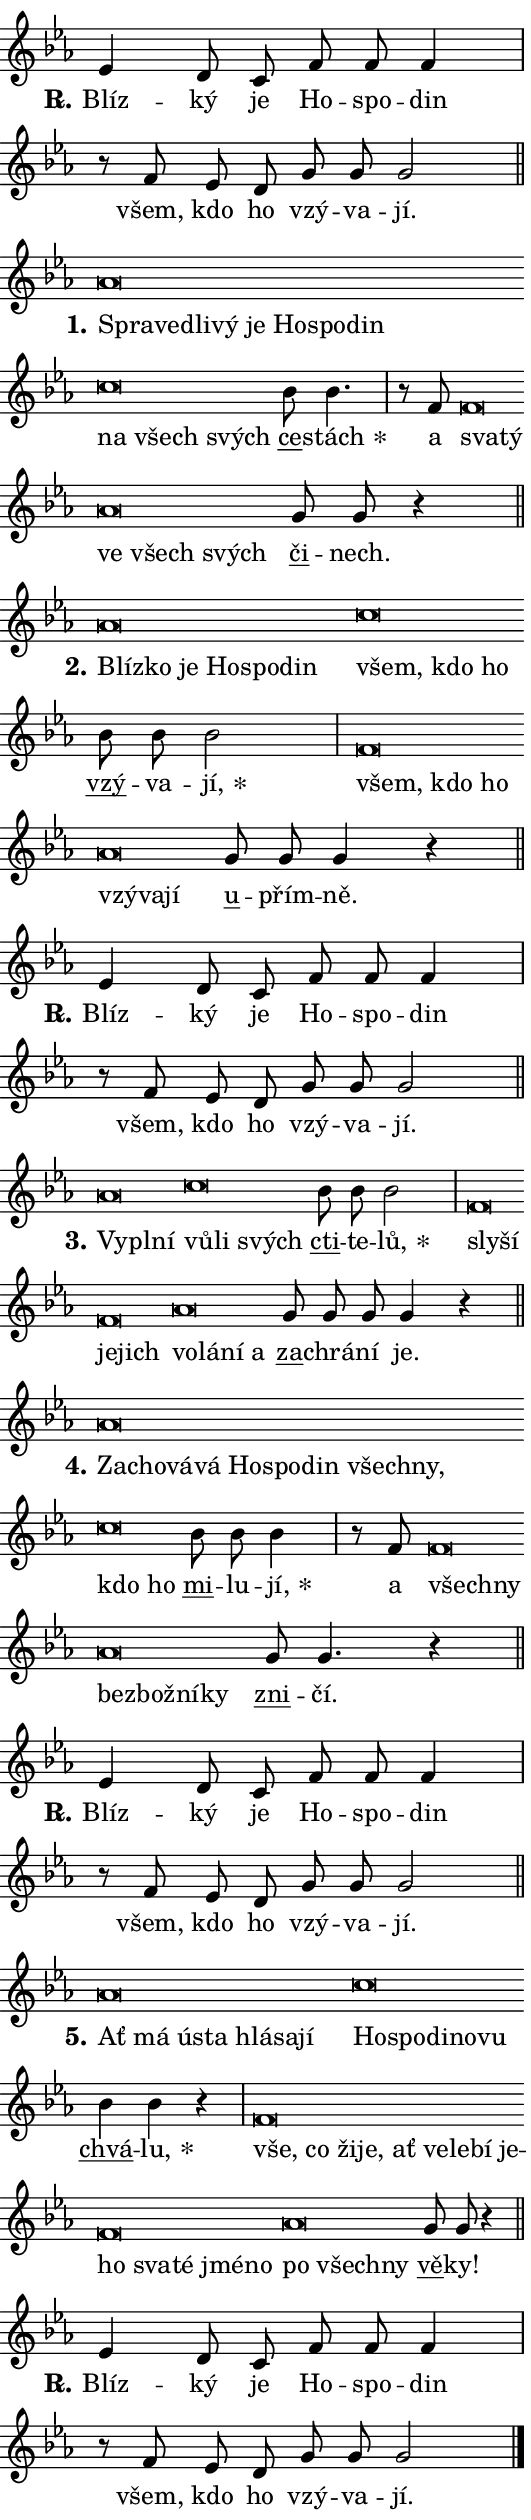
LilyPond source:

\version "2.24.0"
\header { tagline = "" }
\paper {
  indent = 0\cm
  top-margin = 0\cm
  right-margin = 0.13\cm % to fit lyric hyphens
  bottom-margin = 0\cm
  left-margin = 0\cm
  paper-width = 9\cm
  page-breaking = #ly:one-page-breaking
  system-system-spacing.basic-distance = #11
  score-system-spacing.basic-distance = #11
  ragged-last = ##f
}


%% Author: Thomas Morley
%% https://lists.gnu.org/archive/html/lilypond-user/2020-05/msg00002.html
#(define (line-position grob)
"Returns position of @var[grob} in current system:
   @code{'start}, if at first time-step
   @code{'end}, if at last time-step
   @code{'middle} otherwise
"
  (let* ((col (ly:item-get-column grob))
         (ln (ly:grob-object col 'left-neighbor))
         (rn (ly:grob-object col 'right-neighbor))
         (col-to-check-left (if (ly:grob? ln) ln col))
         (col-to-check-right (if (ly:grob? rn) rn col))
         (break-dir-left
           (and
             (ly:grob-property col-to-check-left 'non-musical #f)
             (ly:item-break-dir col-to-check-left)))
         (break-dir-right
           (and
             (ly:grob-property col-to-check-right 'non-musical #f)
             (ly:item-break-dir col-to-check-right))))
        (cond ((eqv? 1 break-dir-left) 'start)
              ((eqv? -1 break-dir-right) 'end)
              (else 'middle))))

#(define (tranparent-at-line-position vctor)
  (lambda (grob)
  "Relying on @code{line-position} select the relevant enry from @var{vctor}.
Used to determine transparency,"
    (case (line-position grob)
      ((end) (not (vector-ref vctor 0)))
      ((middle) (not (vector-ref vctor 1)))
      ((start) (not (vector-ref vctor 2))))))

noteHeadBreakVisibility =
#(define-music-function (break-visibility)(vector?)
"Makes @code{NoteHead}s transparent relying on @var{break-visibility}"
#{
  \override NoteHead.transparent =
    #(tranparent-at-line-position break-visibility)
#})

#(define delete-ledgers-for-transparent-note-heads
  (lambda (grob)
    "Reads whether a @code{NoteHead} is transparent.
If so this @code{NoteHead} is removed from @code{'note-heads} from
@var{grob}, which is supposed to be @code{LedgerLineSpanner}.
As a result ledgers are not printed for this @code{NoteHead}"
    (let* ((nhds-array (ly:grob-object grob 'note-heads))
           (nhds-list
             (if (ly:grob-array? nhds-array)
                 (ly:grob-array->list nhds-array)
                 '()))
           ;; Relies on the transparent-property being done before
           ;; Staff.LedgerLineSpanner.after-line-breaking is executed.
           ;; This is fragile ...
           (to-keep
             (remove
               (lambda (nhd)
                 (ly:grob-property nhd 'transparent #f))
               nhds-list)))
      ;; TODO find a better method to iterate over grob-arrays, similiar
      ;; to filter/remove etc for lists
      ;; For now rebuilt from scratch
      (set! (ly:grob-object grob 'note-heads)  '())
      (for-each
        (lambda (nhd)
          (ly:pointer-group-interface::add-grob grob 'note-heads nhd))
        to-keep))))

squashNotes = {
  \override NoteHead.X-extent = #'(-0.2 . 0.2)
  \override NoteHead.Y-extent = #'(-0.75 . 0)
  \override NoteHead.stencil =
    #(lambda (grob)
       (let ((pos (ly:grob-property grob 'staff-position)))
         (begin
           (if (< pos -7) (display "ERROR: Lower brevis then expected\n") (display ""))
           (if (<= pos -6) ly:text-interface::print ly:note-head::print))))
}
unSquashNotes = {
  \revert NoteHead.X-extent
  \revert NoteHead.Y-extent
  \revert NoteHead.stencil
}

hideNotes = \noteHeadBreakVisibility #begin-of-line-visible
unHideNotes = \noteHeadBreakVisibility #all-visible

% work-around for resetting accidentals
% https://lilypond.org/doc/v2.23/Documentation/notation/displaying-rhythms#unmetered-music
cadenzaMeasure = {
  \cadenzaOff
  \partial 1024 s1024
  \cadenzaOn
}

#(define-markup-command (accent layout props text) (markup?)
  "Underline accented syllable"
  (interpret-markup layout props
    #{\markup \override #'(offset . 4.3) \underline { #text }#}))

responsum = \markup \concat {
  "R" \hspace #-1.05 \path #0.1 #'((moveto 0 0.07) (lineto 0.9 0.8)) \hspace #0.05 "."
}

spaceSize = #0.6828661417322834 % exact space size for TeX Gyre Schola

\layout {
  \context {
    \Staff
    \remove "Time_signature_engraver"
    \override LedgerLineSpanner.after-line-breaking = #delete-ledgers-for-transparent-note-heads
  }
  \context {
    \Lyrics {
      \override LyricSpace.minimum-distance = \spaceSize
      \override LyricText.font-name = #"TeX Gyre Schola"
      \override LyricText.font-size = 1
      \override StanzaNumber.font-name = #"TeX Gyre Schola Bold"
      \override StanzaNumber.font-size = 1
    }
  }
  \context {
    \Score 
    \override NoteHead.text =
      #(lambda (grob) 
        (let ((pos (ly:grob-property grob 'staff-position)))
          #{\markup {
            \combine
              \halign #-0.55 \raise #(if (= pos -6) 0 0.5) \override #'(thickness . 2) \draw-line #'(3.2 . 0)
              \musicglyph "noteheads.sM1"
          }#}))
  }
}

% magnetic-lyrics.ily
%
%   written by
%     Jean Abou Samra <jean@abou-samra.fr>
%     Werner Lemberg <wl@gnu.org>
%
%   adapted by
%     Jiri Hon <jiri.hon@gmail.com>
%
% Version 2022-Apr-15

% https://www.mail-archive.com/lilypond-user@gnu.org/msg149350.html

#(define (Left_hyphen_pointer_engraver context)
   "Collect syllable-hyphen-syllable occurrences in lyrics and store
them in properties.  This engraver only looks to the left.  For
example, if the lyrics input is @code{foo -- bar}, it does the
following.

@itemize @bullet
@item
Set the @code{text} property of the @code{LyricHyphen} grob between
@q{foo} and @q{bar} to @code{foo}.

@item
Set the @code{left-hyphen} property of the @code{LyricText} grob with
text @q{foo} to the @code{LyricHyphen} grob between @q{foo} and
@q{bar}.
@end itemize

Use this auxiliary engraver in combination with the
@code{lyric-@/text::@/apply-@/magnetic-@/offset!} hook."
   (let ((hyphen #f)
         (text #f))
     (make-engraver
      (acknowledgers
       ((lyric-syllable-interface engraver grob source-engraver)
        (set! text grob)))
      (end-acknowledgers
       ((lyric-hyphen-interface engraver grob source-engraver)
        ;(when (not (grob::has-interface grob 'lyric-space-interface))
          (set! hyphen grob)));)
      ((stop-translation-timestep engraver)
       (when (and text hyphen)
         (ly:grob-set-object! text 'left-hyphen hyphen))
       (set! text #f)
       (set! hyphen #f)))))

#(define (lyric-text::apply-magnetic-offset! grob)
   "If the space between two syllables is less than the value in
property @code{LyricText@/.details@/.squash-threshold}, move the right
syllable to the left so that it gets concatenated with the left
syllable.

Use this function as a hook for
@code{LyricText@/.after-@/line-@/breaking} if the
@code{Left_@/hyphen_@/pointer_@/engraver} is active."
   (let ((hyphen (ly:grob-object grob 'left-hyphen #f)))
     (when hyphen
       (let ((left-text (ly:spanner-bound hyphen LEFT)))
         (when (grob::has-interface left-text 'lyric-syllable-interface)
           (let* ((common (ly:grob-common-refpoint grob left-text X))
                  (this-x-ext (ly:grob-extent grob common X))
                  (left-x-ext
                   (begin
                     ;; Trigger magnetism for left-text.
                     (ly:grob-property left-text 'after-line-breaking)
                     (ly:grob-extent left-text common X)))
                  ;; `delta` is the gap width between two syllables.
                  (delta (- (interval-start this-x-ext)
                            (interval-end left-x-ext)))
                  (details (ly:grob-property grob 'details))
                  (threshold (assoc-get 'squash-threshold details 0.2)))
             (when (< delta threshold)
               (let* (;; We have to manipulate the input text so that
                      ;; ligatures crossing syllable boundaries are not
                      ;; disabled.  For languages based on the Latin
                      ;; script this is essentially a beautification.
                      ;; However, for non-Western scripts it can be a
                      ;; necessity.
                      (lt (ly:grob-property left-text 'text))
                      (rt (ly:grob-property grob 'text))
                      (is-space (grob::has-interface hyphen 'lyric-space-interface))
                      (space (if is-space " " ""))
                      (extra-delta (if is-space spaceSize 0))
                      ;; Append new syllable.
                      (ltrt-space (if (and (string? lt) (string? rt))
                                (string-append lt space rt)
                                (make-concat-markup (list lt space rt))))
                      ;; Right-align `ltrt` to the right side.
                      (ltrt-space-markup (grob-interpret-markup
                               grob
                               (make-translate-markup
                                (cons (interval-length this-x-ext) 0)
                                (make-right-align-markup ltrt-space)))))
                 (begin
                   ;; Don't print `left-text`.
                   (ly:grob-set-property! left-text 'stencil #f)
                   ;; Set text and stencil (which holds all collected
                   ;; syllables so far) and shift it to the left.
                   (ly:grob-set-property! grob 'text ltrt-space)
                   (ly:grob-set-property! grob 'stencil ltrt-space-markup)
                   (ly:grob-translate-axis! grob (- (- delta extra-delta)) X))))))))))


#(define (lyric-hyphen::displace-bounds-first grob)
   ;; Make very sure this callback isn't triggered too early.
   (let ((left (ly:spanner-bound grob LEFT))
         (right (ly:spanner-bound grob RIGHT)))
     (ly:grob-property left 'after-line-breaking)
     (ly:grob-property right 'after-line-breaking)
     (ly:lyric-hyphen::print grob)))

squashThreshold = #0.4

\layout {
  \context {
    \Lyrics
    \consists #Left_hyphen_pointer_engraver
    \override LyricText.after-line-breaking =
      #lyric-text::apply-magnetic-offset!
    \override LyricHyphen.stencil = #lyric-hyphen::displace-bounds-first
    \override LyricText.details.squash-threshold = \squashThreshold
    \override LyricHyphen.minimum-distance = 0
    \override LyricHyphen.minimum-length = \squashThreshold
  }
}

squashText = \override LyricText.details.squash-threshold = 9999
unSquashText = \override LyricText.details.squash-threshold = \squashThreshold

leftText = \override LyricText.self-alignment-X = #LEFT
unLeftText = \revert LyricText.self-alignment-X

starOffset = #(lambda (grob) 
                (let ((x_offset (ly:self-alignment-interface::aligned-on-x-parent grob)))
                  (if (= x_offset 0) 0 (+ x_offset 1.2))))

star = #(define-music-function (syllable)(string?)
"Append star separator at the end of a syllable"
#{
  \once \override LyricText.X-offset = #starOffset
  \lyricmode { \markup {
    #syllable
    \override #'((font-name . "TeX Gyre Schola Bold")) \hspace #0.2 \lower #0.65 \larger "*"
  } }
#})

starAccent = #(define-music-function (syllable)(string?)
"Append star separator at the end of a syllable and make accent"
#{
  \once \override LyricText.X-offset = #starOffset
  \lyricmode { \markup {
    \accent #syllable
    \override #'((font-name . "TeX Gyre Schola Bold")) \hspace #0.2 \lower #0.65 \larger "*"
  } }
#})

breath = #(define-music-function (syllable)(string?)
"Append breathing indicator at the end of a syllable"
#{
  \lyricmode { \markup { #syllable "+" } }
#})

optionalBreath = #(define-music-function (syllable)(string?)
"Append optional breathing indicator at the end of a syllable"
#{
  \lyricmode { \markup { #syllable "(+)" } }
#})


\score {
    <<
        \new Voice = "melody" { \cadenzaOn \key es \major \relative { es'4 d8 c f f f4 \cadenzaMeasure \bar "|" r8 f es d \bar "" g g g2 \cadenzaMeasure \bar "||" \break } }
        \new Lyrics \lyricsto "melody" { \lyricmode { \set stanza = \responsum
Blíz -- ký je Ho -- spo -- din všem, kdo ho vzý -- va -- jí. } }
    >>
    \layout {}
}

\score {
    <<
        \new Voice = "melody" { \cadenzaOn \key es \major \relative { \squashNotes as'\breve*1/16 \hideNotes \breve*1/16 \bar "" \breve*1/16 \bar "" \breve*1/16 \bar "" \breve*1/16 \bar "" \breve*1/16 \bar "" \breve*1/16 \breve*1/16 \bar "" \unHideNotes \unSquashNotes \squashNotes c\breve*1/16 \hideNotes \breve*1/16 \breve*1/16 \bar "" \unHideNotes \unSquashNotes \bar "" bes8 bes4. \cadenzaMeasure \bar "|" r8 f8 \squashNotes f\breve*1/16 \hideNotes \breve*1/16 \bar "" \unHideNotes \unSquashNotes \squashNotes as\breve*1/16 \hideNotes \breve*1/16 \breve*1/16 \bar "" \unHideNotes \unSquashNotes \bar "" g8 g r4 \cadenzaMeasure \bar "||" \break } }
        \new Lyrics \lyricsto "melody" { \lyricmode { \set stanza = "1."
\leftText Spra -- \squashText ve -- dli -- vý je Ho -- spo -- din \unSquashText na \squashText všech svých \unLeftText \unSquashText \markup \accent ce -- \star stách a \leftText sva -- \squashText tý \unSquashText ve \squashText všech svých \unLeftText \unSquashText \markup \accent či -- nech. } }
    >>
    \layout {}
}

\score {
    <<
        \new Voice = "melody" { \cadenzaOn \key es \major \relative { \squashNotes as'\breve*1/16 \hideNotes \breve*1/16 \bar "" \breve*1/16 \bar "" \breve*1/16 \bar "" \breve*1/16 \breve*1/16 \bar "" \unHideNotes \unSquashNotes \squashNotes c\breve*1/16 \hideNotes \breve*1/16 \breve*1/16 \bar "" \unHideNotes \unSquashNotes \bar "" bes8 bes bes2 \cadenzaMeasure \bar "|" \squashNotes f\breve*1/16 \hideNotes \breve*1/16 \breve*1/16 \bar "" \unHideNotes \unSquashNotes \squashNotes as\breve*1/16 \hideNotes \breve*1/16 \breve*1/16 \bar "" \unHideNotes \unSquashNotes \bar "" g8 g g4 r \cadenzaMeasure \bar "||" \break } }
        \new Lyrics \lyricsto "melody" { \lyricmode { \set stanza = "2."
\leftText Blíz -- \squashText ko je Ho -- spo -- din \unSquashText všem, \squashText kdo ho \unLeftText \unSquashText \markup \accent vzý -- va -- \star jí, \leftText všem, \squashText kdo ho \unSquashText vzý -- \squashText va -- jí \unLeftText \unSquashText \markup \accent u -- přím -- ně. } }
    >>
    \layout {}
}

\score {
    <<
        \new Voice = "melody" { \cadenzaOn \key es \major \relative { es'4 d8 c f f f4 \cadenzaMeasure \bar "|" r8 f es d \bar "" g g g2 \cadenzaMeasure \bar "||" \break } }
        \new Lyrics \lyricsto "melody" { \lyricmode { \set stanza = \responsum
Blíz -- ký je Ho -- spo -- din všem, kdo ho vzý -- va -- jí. } }
    >>
    \layout {}
}

\score {
    <<
        \new Voice = "melody" { \cadenzaOn \key es \major \relative { \squashNotes as'\breve*1/16 \hideNotes \breve*1/16 \breve*1/16 \bar "" \unHideNotes \unSquashNotes \squashNotes c\breve*1/16 \hideNotes \breve*1/16 \breve*1/16 \bar "" \unHideNotes \unSquashNotes \bar "" bes8 bes bes2 \cadenzaMeasure \bar "|" \squashNotes f\breve*1/16 \hideNotes \breve*1/16 \bar "" \breve*1/16 \breve*1/16 \bar "" \unHideNotes \unSquashNotes \squashNotes as\breve*1/16 \hideNotes \breve*1/16 \bar "" \breve*1/16 \breve*1/16 \bar "" \unHideNotes \unSquashNotes \bar "" g8 g g g4 r \cadenzaMeasure \bar "||" \break } }
        \new Lyrics \lyricsto "melody" { \lyricmode { \set stanza = "3."
\leftText Vy -- \squashText pl -- ní \unSquashText vů -- \squashText li svých \unLeftText \unSquashText \markup \accent cti -- te -- \star lů, \leftText sly -- \squashText ší je -- jich \unSquashText vo -- \squashText lá -- ní a \unLeftText \unSquashText \markup \accent za -- chrá -- ní je. } }
    >>
    \layout {}
}

\score {
    <<
        \new Voice = "melody" { \cadenzaOn \key es \major \relative { \squashNotes as'\breve*1/16 \hideNotes \breve*1/16 \bar "" \breve*1/16 \bar "" \breve*1/16 \bar "" \breve*1/16 \bar "" \breve*1/16 \bar "" \breve*1/16 \bar "" \breve*1/16 \breve*1/16 \bar "" \unHideNotes \unSquashNotes \squashNotes c\breve*1/16 \hideNotes \breve*1/16 \bar "" \unHideNotes \unSquashNotes \bar "" bes8 bes bes4 \cadenzaMeasure \bar "|" r8 f8 \squashNotes f\breve*1/16 \hideNotes \breve*1/16 \bar "" \unHideNotes \unSquashNotes \squashNotes as\breve*1/16 \hideNotes \breve*1/16 \bar "" \breve*1/16 \breve*1/16 \bar "" \unHideNotes \unSquashNotes \bar "" g8 g4. r4 \cadenzaMeasure \bar "||" \break } }
        \new Lyrics \lyricsto "melody" { \lyricmode { \set stanza = "4."
\leftText Za -- \squashText cho -- vá -- vá Ho -- spo -- din všech -- ny, \unSquashText kdo \squashText ho \unLeftText \unSquashText \markup \accent mi -- lu -- \star jí, a \leftText všech -- \squashText ny \unSquashText bez -- \squashText bož -- ní -- ky \unLeftText \unSquashText \markup \accent zni -- čí. } }
    >>
    \layout {}
}

\score {
    <<
        \new Voice = "melody" { \cadenzaOn \key es \major \relative { es'4 d8 c f f f4 \cadenzaMeasure \bar "|" r8 f es d \bar "" g g g2 \cadenzaMeasure \bar "||" \break } }
        \new Lyrics \lyricsto "melody" { \lyricmode { \set stanza = \responsum
Blíz -- ký je Ho -- spo -- din všem, kdo ho vzý -- va -- jí. } }
    >>
    \layout {}
}

\score {
    <<
        \new Voice = "melody" { \cadenzaOn \key es \major \relative { \squashNotes as'\breve*1/16 \hideNotes \breve*1/16 \bar "" \breve*1/16 \bar "" \breve*1/16 \bar "" \breve*1/16 \bar "" \breve*1/16 \breve*1/16 \bar "" \unHideNotes \unSquashNotes \squashNotes c\breve*1/16 \hideNotes \breve*1/16 \bar "" \breve*1/16 \bar "" \breve*1/16 \breve*1/16 \bar "" \unHideNotes \unSquashNotes \bar "" bes4 bes r \cadenzaMeasure \bar "|" \squashNotes f\breve*1/16 \hideNotes \breve*1/16 \bar "" \breve*1/16 \bar "" \breve*1/16 \bar "" \breve*1/16 \bar "" \breve*1/16 \bar "" \breve*1/16 \bar "" \breve*1/16 \bar "" \breve*1/16 \bar "" \breve*1/16 \bar "" \breve*1/16 \bar "" \breve*1/16 \bar "" \breve*1/16 \breve*1/16 \bar "" \unHideNotes \unSquashNotes \squashNotes as\breve*1/16 \hideNotes \breve*1/16 \breve*1/16 \bar "" \unHideNotes \unSquashNotes \bar "" g8 g r4 \cadenzaMeasure \bar "||" \break } }
        \new Lyrics \lyricsto "melody" { \lyricmode { \set stanza = "5."
\leftText Ať \squashText má ú -- sta hlá -- sa -- jí \unSquashText Ho -- \squashText spo -- di -- no -- vu \unLeftText \unSquashText \markup \accent chvá -- \star lu, \leftText vše, \squashText co ži -- je, ať ve -- le -- bí je -- ho sva -- té jmé -- no \unSquashText po \squashText všech -- ny \unLeftText \unSquashText \markup \accent vě -- ky! } }
    >>
    \layout {}
}

\score {
    <<
        \new Voice = "melody" { \cadenzaOn \key es \major \relative { es'4 d8 c f f f4 \cadenzaMeasure \bar "|" r8 f es d \bar "" g g g2 \cadenzaMeasure \bar "||" \break } \bar "|." }
        \new Lyrics \lyricsto "melody" { \lyricmode { \set stanza = \responsum
Blíz -- ký je Ho -- spo -- din všem, kdo ho vzý -- va -- jí. } }
    >>
    \layout {}
}
